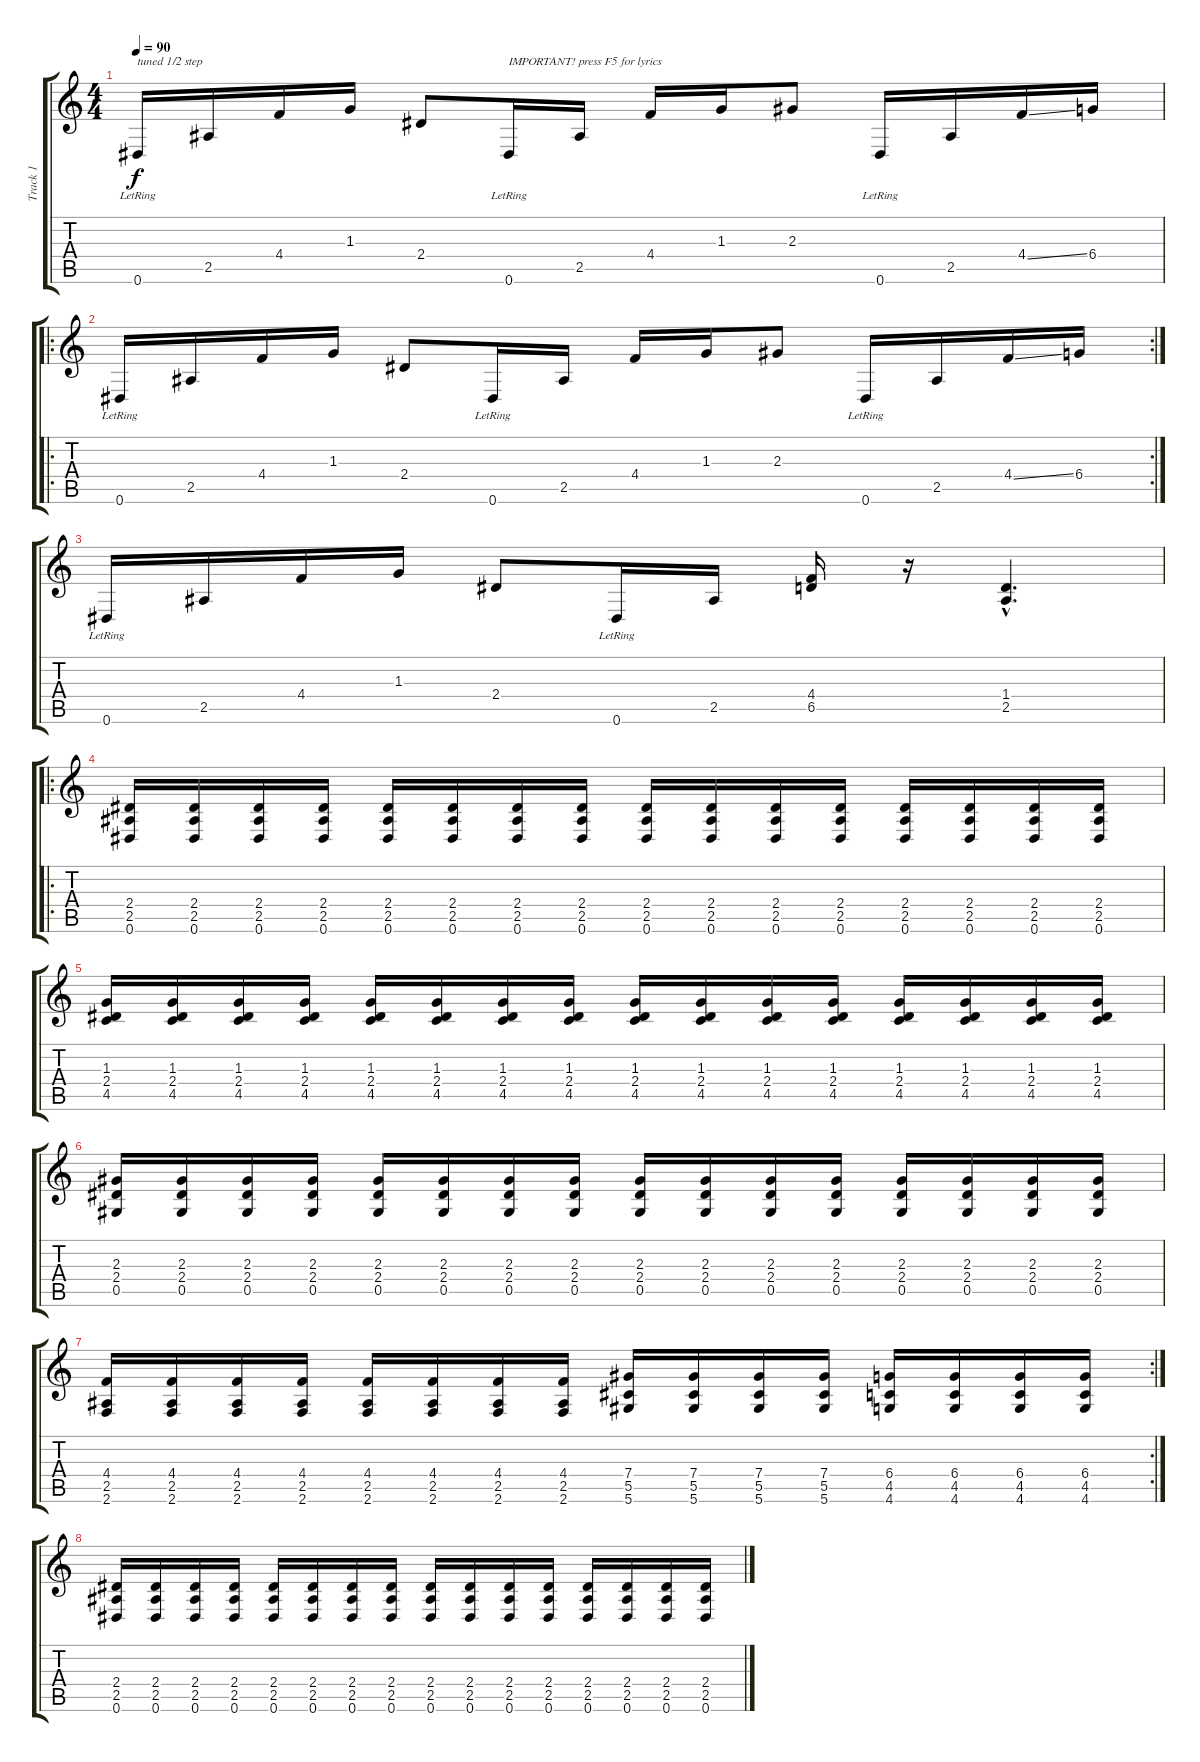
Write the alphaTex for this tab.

\track ("Track 1" "Track 1") {instrument electricguitarclean}
\staff {score tabs}
\tuning (Eb4 Bb3 Gb3 Db3 Ab2 Eb2) {hide}
\ts (4 4)
\tempo 90
\clef g2
\ks c
0.6{lr}.16{txt "tuned 1/2 step" dy f instrument electricguitarclean} 2.5.16 4.4.16 1.3.16 2.4.8 0.6{lr}.16{txt "IMPORTANT! press F5 for lyrics"} 2.5.16 4.4.16 1.3.16 2.3.8 0.6{lr}.16 2.5.16 4.4{ss}.16 6.4.16 |
\ro
\rc 2
0.6{lr}.16 2.5.16 4.4.16 1.3.16 2.4.8 0.6{lr}.16 2.5.16 4.4.16 1.3.16 2.3.8 0.6{lr}.16 2.5.16 4.4{ss}.16 6.4.16 |
0.6{lr}.16 2.5.16 4.4.16 1.3.16 2.4.8 0.6{lr}.16 2.5.16 (4.4 6.5).16 r.16 (1.4{hac} 2.5{hac}).4{d} |
\ro
(2.4 2.5 0.6).16{instrument electricguitarmuted} (2.4 2.5 0.6).16 (2.4 2.5 0.6).16 (2.4 2.5 0.6).16 (2.4 2.5 0.6).16 (2.4 2.5 0.6).16 (2.4 2.5 0.6).16 (2.4 2.5 0.6).16 (2.4 2.5 0.6).16 (2.4 2.5 0.6).16 (2.4 2.5 0.6).16 (2.4 2.5 0.6).16 (2.4 2.5 0.6).16 (2.4 2.5 0.6).16 (2.4 2.5 0.6).16 (2.4 2.5 0.6).16 |
(1.3 2.4 4.5).16 (1.3 2.4 4.5).16 (1.3 2.4 4.5).16 (1.3 2.4 4.5).16 (1.3 2.4 4.5).16 (1.3 2.4 4.5).16 (1.3 2.4 4.5).16 (1.3 2.4 4.5).16 (1.3 2.4 4.5).16 (1.3 2.4 4.5).16 (1.3 2.4 4.5).16 (1.3 2.4 4.5).16 (1.3 2.4 4.5).16 (1.3 2.4 4.5).16 (1.3 2.4 4.5).16 (1.3 2.4 4.5).16 |
(2.3 2.4 0.5).16 (2.3 2.4 0.5).16 (2.3 2.4 0.5).16 (2.3 2.4 0.5).16 (2.3 2.4 0.5).16 (2.3 2.4 0.5).16 (2.3 2.4 0.5).16 (2.3 2.4 0.5).16 (2.3 2.4 0.5).16 (2.3 2.4 0.5).16 (2.3 2.4 0.5).16 (2.3 2.4 0.5).16 (2.3 2.4 0.5).16 (2.3 2.4 0.5).16 (2.3 2.4 0.5).16 (2.3 2.4 0.5).16 |
\rc 2
(4.4 2.5 2.6).16 (4.4 2.5 2.6).16 (4.4 2.5 2.6).16 (4.4 2.5 2.6).16 (4.4 2.5 2.6).16 (4.4 2.5 2.6).16 (4.4 2.5 2.6).16 (4.4 2.5 2.6).16 (7.4 5.5 5.6).16 (7.4 5.5 5.6).16 (7.4 5.5 5.6).16 (7.4 5.5 5.6).16 (6.4 4.5 4.6).16 (6.4 4.5 4.6).16 (6.4 4.5 4.6).16 (6.4 4.5 4.6).16 |
(2.4 2.5 0.6).16 (2.4 2.5 0.6).16 (2.4 2.5 0.6).16 (2.4 2.5 0.6).16 (2.4 2.5 0.6).16 (2.4 2.5 0.6).16 (2.4 2.5 0.6).16 (2.4 2.5 0.6).16 (2.4 2.5 0.6).16 (2.4 2.5 0.6).16 (2.4 2.5 0.6).16 (2.4 2.5 0.6).16 (2.4 2.5 0.6).16 (2.4 2.5 0.6).16 (2.4 2.5 0.6).16 (2.4 2.5 0.6).16
